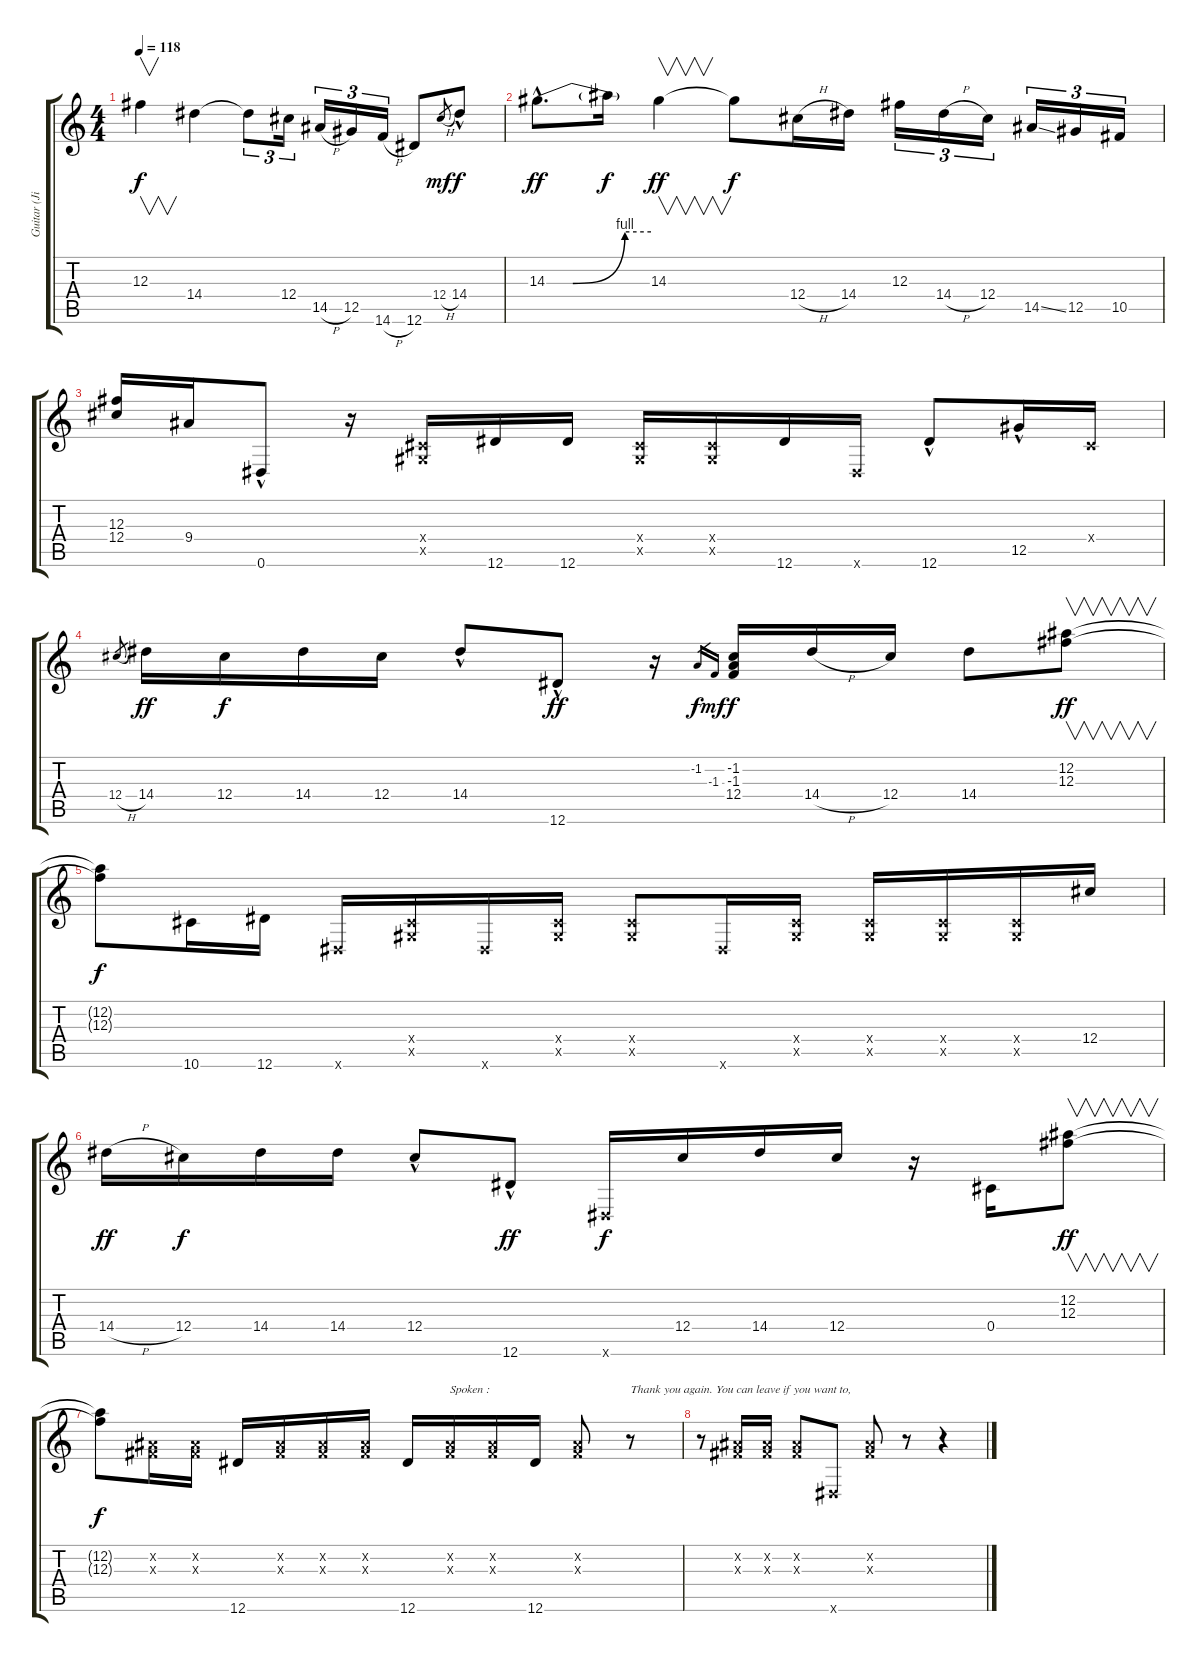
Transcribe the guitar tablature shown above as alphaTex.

\track ("Guitar (Jimi Hendrix)" "Guitar (Ji") {instrument overdrivenguitar}
\staff {score tabs}
\tuning (Eb4 Bb3 Gb3 Db3 Ab2 Eb2) {hide}
\ts (4 4)
\tempo 118
\clef g2
\ks c
12.3.4{v dy f} 14.4.4 14.4{t}.8{tu (3 2)} 12.4.16{tu (3 2)} 14.5{h}.16{tu (3 2)} 12.5.16{tu (3 2)} 14.6{h}.16{tu (3 2)} 12.6.8 12.4{h}.8{gr dy mf} 14.4{hac}.8{dy f} |
14.3{be (custom 0 0 15 0 45 4 60 4) hac}.8{d dy ff} 14.3{t}.16{dy f} 14.3.4{v dy ff} 14.3{t}.8{dy f} 12.4{h}.16 14.4.16 12.3.16{tu (3 2)} 14.4{h}.16{tu (3 2)} 12.4.16{tu (3 2)} 14.5{ss}.16{tu (3 2)} 12.5.16{tu (3 2)} 10.5.16{tu (3 2)} |
(12.3 12.4).16 9.4.16 0.6{hac}.8 r.16 (0.4{x} 0.5{x}).16 12.6.16 12.6.16 (0.4{x} 0.5{x}).16 (0.4{x} 0.5{x}).16 12.6.16 0.6{x}.16 12.6{hac}.8 12.5{hac}.16 0.4{x}.16 |
12.4{h}.8{gr} 14.4.16{dy ff} 12.4.16{dy f} 14.4.16 12.4.16 14.4{hac}.8 12.6{hac}.8{dy ff} r.16 -1.2.16{gr dy f} -1.3.16{gr dy mf} (-1.2 -1.3 12.4).16{dy f} 14.4{h}.16 12.4.16 14.4.8 (12.2 12.3).8{v dy ff} |
(12.2{t} 12.3{t}).8{dy f} 10.6.16 12.6.16 0.6{x}.16 (0.4{x} 0.5{x}).16 0.6{x}.16 (0.4{x} 0.5{x}).16 (0.4{x} 0.5{x}).8 0.6{x}.16 (0.4{x} 0.5{x}).16 (0.4{x} 0.5{x}).16 (0.4{x} 0.5{x}).16 (0.4{x} 0.5{x}).16 12.4.16 |
14.4{h}.16{dy ff} 12.4.16{dy f} 14.4.16 14.4.16 12.4{hac}.8 12.6{hac}.8{dy ff} 0.6{x}.16{dy f} 12.4.16 14.4.16 12.4.16 r.16 0.4.16 (12.2 12.3).8{v dy ff} |
(12.2{t} 12.3{t}).8{dy f} (0.2{x} 0.3{x}).16 (0.2{x} 0.3{x}).16 12.6.16 (0.2{x} 0.3{x}).16 (0.2{x} 0.3{x}).16 (0.2{x} 0.3{x}).16 12.6.16 (0.2{x} 0.3{x}).16{txt "Spoken :"} (0.2{x} 0.3{x}).16 12.6.16 (0.2{x} 0.3{x}).8 r.8{txt "Thank you again. You can leave if you want to,"} |
r.8 (0.2{x} 0.3{x}).16 (0.2{x} 0.3{x}).16 (0.2{x} 0.3{x}).8 0.6{x}.8 (0.2{x} 0.3{x}).8 r.8 r.4
